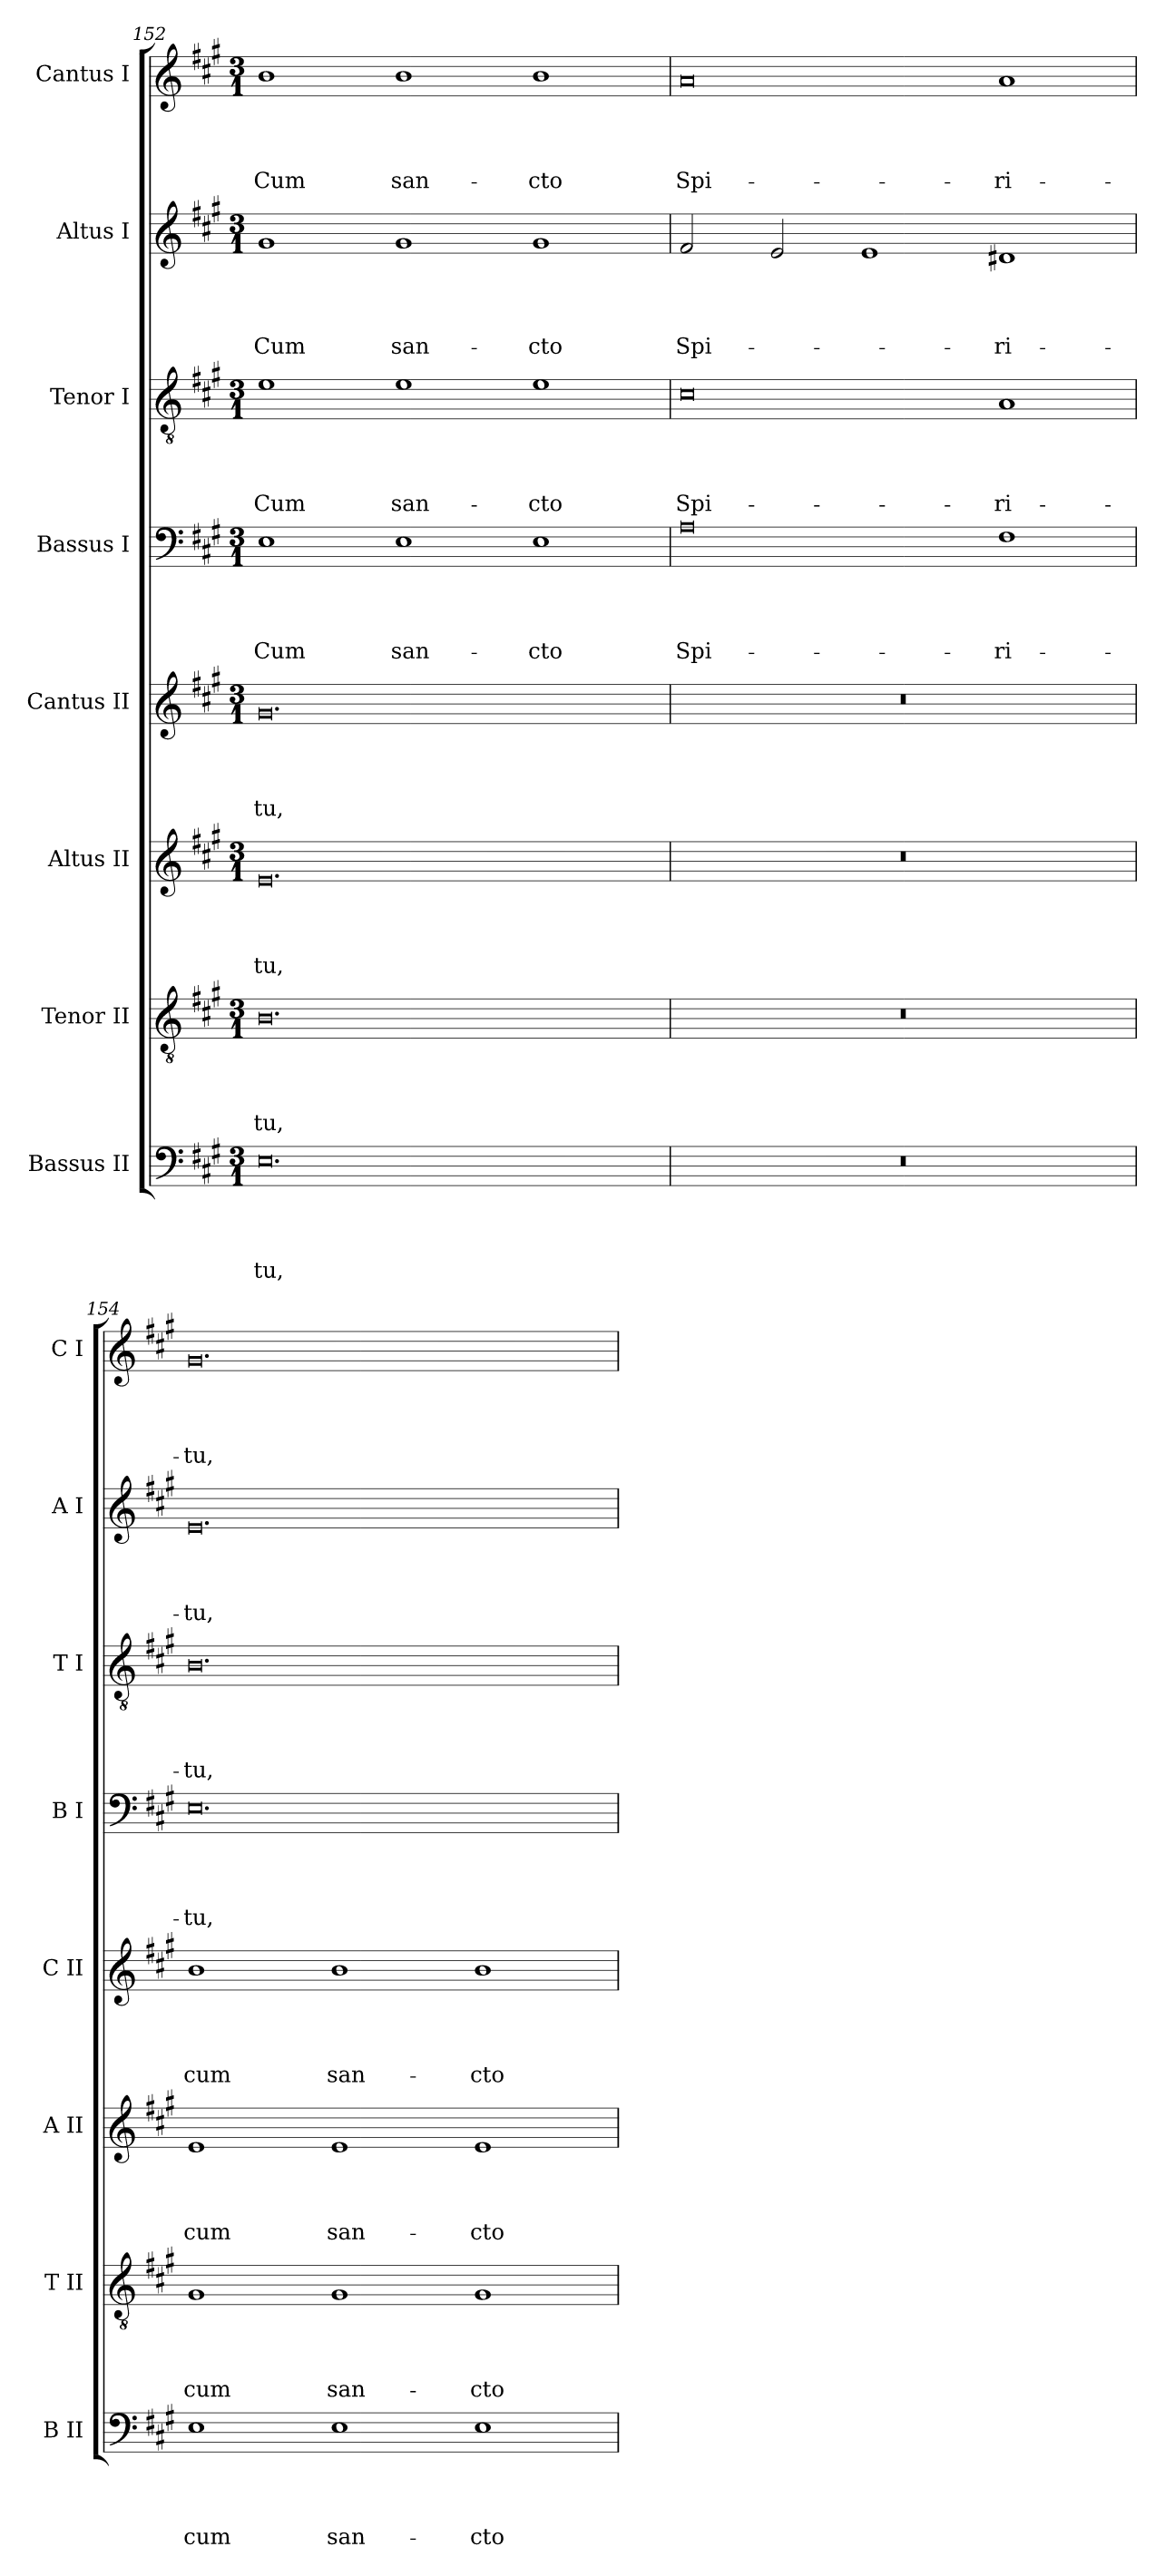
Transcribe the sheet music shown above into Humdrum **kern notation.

**kern	**text	**text	**text	**text	**kern	**text	**text	**text	**text	**kern	**text	**text	**text	**text	**kern	**text	**text	**text	**text	**kern	**text	**text	**text	**text	**kern	**text	**text	**text	**text	**kern	**text	**text	**text	**text	**kern	**text	**text	**text	**text
*part8	*part8	*part8	*part8	*part8	*part7	*part7	*part7	*part7	*part7	*part6	*part6	*part6	*part6	*part6	*part5	*part5	*part5	*part5	*part5	*part4	*part4	*part4	*part4	*part4	*part3	*part3	*part3	*part3	*part3	*part2	*part2	*part2	*part2	*part2	*part1	*part1	*part1	*part1	*part1
*staff8	*staff8	*staff8	*staff8	*staff8	*staff7	*staff7	*staff7	*staff7	*staff7	*staff6	*staff6	*staff6	*staff6	*staff6	*staff5	*staff5	*staff5	*staff5	*staff5	*staff4	*staff4	*staff4	*staff4	*staff4	*staff3	*staff3	*staff3	*staff3	*staff3	*staff2	*staff2	*staff2	*staff2	*staff2	*staff1	*staff1	*staff1	*staff1	*staff1
*I"Bassus II	*	*	*	*	*I"Tenor II	*	*	*	*	*I"Altus II	*	*	*	*	*I"Cantus II	*	*	*	*	*I"Bassus I	*	*	*	*	*I"Tenor I	*	*	*	*	*I"Altus I	*	*	*	*	*I"Cantus I	*	*	*	*
*I'B II	*	*	*	*	*I'T II	*	*	*	*	*I'A II	*	*	*	*	*I'C II	*	*	*	*	*I'B I	*	*	*	*	*I'T I	*	*	*	*	*I'A I	*	*	*	*	*I'C I	*	*	*	*
*clefF4	*	*	*	*	*clefGv2	*	*	*	*	*clefG2	*	*	*	*	*clefG2	*	*	*	*	*clefF4	*	*	*	*	*clefGv2	*	*	*	*	*clefG2	*	*	*	*	*clefG2	*	*	*	*
*k[f#c#g#]	*	*	*	*	*k[f#c#g#]	*	*	*	*	*k[f#c#g#]	*	*	*	*	*k[f#c#g#]	*	*	*	*	*k[f#c#g#]	*	*	*	*	*k[f#c#g#]	*	*	*	*	*k[f#c#g#]	*	*	*	*	*k[f#c#g#]	*	*	*	*
*A:	*	*	*	*	*A:	*	*	*	*	*A:	*	*	*	*	*A:	*	*	*	*	*A:	*	*	*	*	*A:	*	*	*	*	*A:	*	*	*	*	*A:	*	*	*	*
*M3/1	*	*	*	*	*M3/1	*	*	*	*	*M3/1	*	*	*	*	*M3/1	*	*	*	*	*M3/1	*	*	*	*	*M3/1	*	*	*	*	*M3/1	*	*	*	*	*M3/1	*	*	*	*
=152	=152	=152	=152	=152	=152	=152	=152	=152	=152	=152	=152	=152	=152	=152	=152	=152	=152	=152	=152	=152	=152	=152	=152	=152	=152	=152	=152	=152	=152	=152	=152	=152	=152	=152	=152	=152	=152	=152	=152
0.E	.	.	.	-tu,	0.B	.	.	.	-tu,	0.e	.	.	.	-tu,	0.g#	.	.	.	-tu,	1E	.	.	.	Cum	1e	.	.	.	Cum	1g#	.	.	.	Cum	1b	.	.	.	Cum
.	.	.	.	.	.	.	.	.	.	.	.	.	.	.	.	.	.	.	.	1E	.	.	.	san-	1e	.	.	.	san-	1g#	.	.	.	san-	1b	.	.	.	san-
.	.	.	.	.	.	.	.	.	.	.	.	.	.	.	.	.	.	.	.	1E	.	.	.	-cto	1e	.	.	.	-cto	1g#	.	.	.	-cto	1b	.	.	.	-cto
=153	=153	=153	=153	=153	=153	=153	=153	=153	=153	=153	=153	=153	=153	=153	=153	=153	=153	=153	=153	=153	=153	=153	=153	=153	=153	=153	=153	=153	=153	=153	=153	=153	=153	=153	=153	=153	=153	=153	=153
0.r	.	.	.	.	0.r	.	.	.	.	0.r	.	.	.	.	0.r	.	.	.	.	0A	.	.	.	Spi-	0c#	.	.	.	Spi-	2f#/	.	.	.	Spi-	0a	.	.	.	Spi-
.	.	.	.	.	.	.	.	.	.	.	.	.	.	.	.	.	.	.	.	.	.	.	.	.	.	.	.	.	.	2e/	.	.	.	.	.	.	.	.	.
.	.	.	.	.	.	.	.	.	.	.	.	.	.	.	.	.	.	.	.	.	.	.	.	.	.	.	.	.	.	1e	.	.	.	.	.	.	.	.	.
.	.	.	.	.	.	.	.	.	.	.	.	.	.	.	.	.	.	.	.	1F#	.	.	.	-ri-	1A	.	.	.	-ri-	1d#X	.	.	.	-ri-	1a	.	.	.	-ri-
=154	=154	=154	=154	=154	=154	=154	=154	=154	=154	=154	=154	=154	=154	=154	=154	=154	=154	=154	=154	=154	=154	=154	=154	=154	=154	=154	=154	=154	=154	=154	=154	=154	=154	=154	=154	=154	=154	=154	=154
1E	.	.	.	cum	1G#	.	.	.	cum	1e	.	.	.	cum	1b	.	.	.	cum	0.E	.	.	.	-tu,	0.B	.	.	.	-tu,	0.e	.	.	.	-tu,	0.g#	.	.	.	-tu,
1E	.	.	.	san-	1G#	.	.	.	san-	1e	.	.	.	san-	1b	.	.	.	san-	.	.	.	.	.	.	.	.	.	.	.	.	.	.	.	.	.	.	.	.
1E	.	.	.	-cto	1G#	.	.	.	-cto	1e	.	.	.	-cto	1b	.	.	.	-cto	.	.	.	.	.	.	.	.	.	.	.	.	.	.	.	.	.	.	.	.
=	=	=	=	=	=	=	=	=	=	=	=	=	=	=	=	=	=	=	=	=	=	=	=	=	=	=	=	=	=	=	=	=	=	=	=	=	=	=	=
*-	*-	*-	*-	*-	*-	*-	*-	*-	*-	*-	*-	*-	*-	*-	*-	*-	*-	*-	*-	*-	*-	*-	*-	*-	*-	*-	*-	*-	*-	*-	*-	*-	*-	*-	*-	*-	*-	*-	*-
